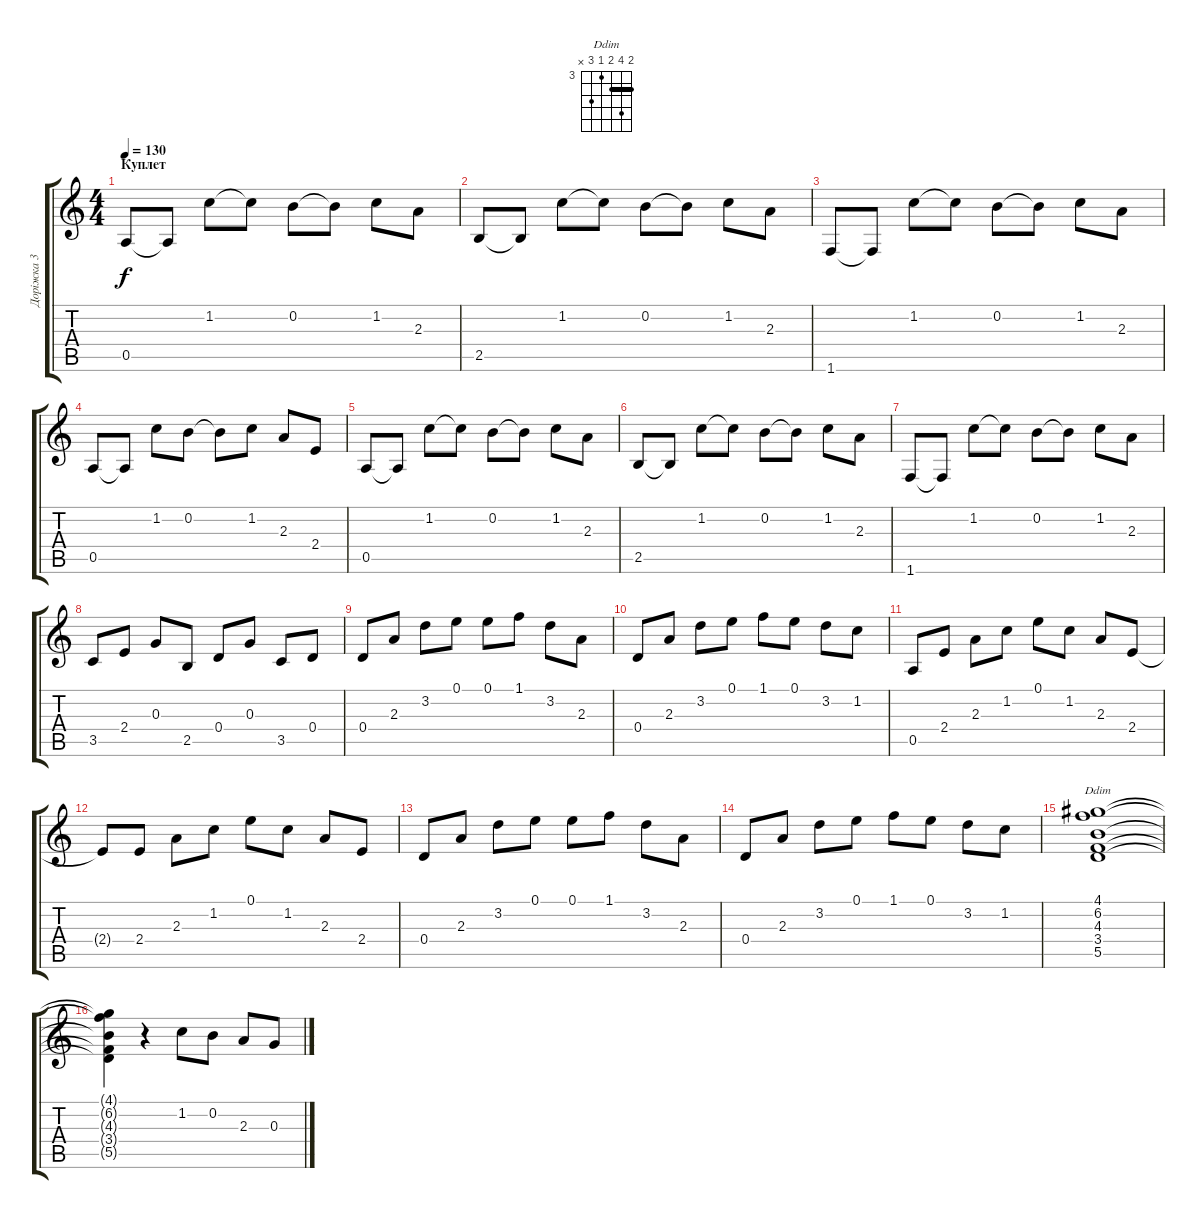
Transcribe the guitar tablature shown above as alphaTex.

\track ("Доріжка 3" "Доріжка 3") {instrument acousticguitarsteel}
\staff {score tabs}
\tuning (E4 B3 G3 D3 A2 E2) {hide}
\chord ("Ddim" 4 6 4 3 5 x) {firstfret 3 barre 4}
\ts (4 4)
\section ("" "Куплет")
\tempo 130
\clef g2
\ks c
0.5.8{dy f} 0.5{t}.8 1.2.8 1.2{t}.8 0.2.8 0.2{t}.8 1.2.8 2.3.8 |
2.5.8 2.5{t}.8 1.2.8 1.2{t}.8 0.2.8 0.2{t}.8 1.2.8 2.3.8 |
1.6.8 1.6{t}.8 1.2.8 1.2{t}.8 0.2.8 0.2{t}.8 1.2.8 2.3.8 |
0.5.8 0.5{t}.8 1.2.8 0.2.8 0.2{t}.8 1.2.8 2.3.8 2.4.8 |
0.5.8 0.5{t}.8 1.2.8 1.2{t}.8 0.2.8 0.2{t}.8 1.2.8 2.3.8 |
2.5.8 2.5{t}.8 1.2.8 1.2{t}.8 0.2.8 0.2{t}.8 1.2.8 2.3.8 |
1.6.8 1.6{t}.8 1.2.8 1.2{t}.8 0.2.8 0.2{t}.8 1.2.8 2.3.8 |
3.5.8 2.4.8 0.3.8 2.5.8 0.4.8 0.3.8 3.5.8 0.4.8 |
0.4.8 2.3.8 3.2.8 0.1.8 0.1.8 1.1.8 3.2.8 2.3.8 |
0.4.8 2.3.8 3.2.8 0.1.8 1.1.8 0.1.8 3.2.8 1.2.8 |
0.5.8 2.4.8 2.3.8 1.2.8 0.1.8 1.2.8 2.3.8 2.4.8 |
2.4{t}.8 2.4.8 2.3.8 1.2.8 0.1.8 1.2.8 2.3.8 2.4.8 |
0.4.8 2.3.8 3.2.8 0.1.8 0.1.8 1.1.8 3.2.8 2.3.8 |
0.4.8 2.3.8 3.2.8 0.1.8 1.1.8 0.1.8 3.2.8 1.2.8 |
(4.1 6.2 4.3 3.4 5.5).1{ch "Ddim" volume 10} |
(4.1{t} 6.2{t} 4.3{t} 3.4{t} 5.5{t}).4 r.4 1.2.8 0.2.8 2.3.8 0.3.8
